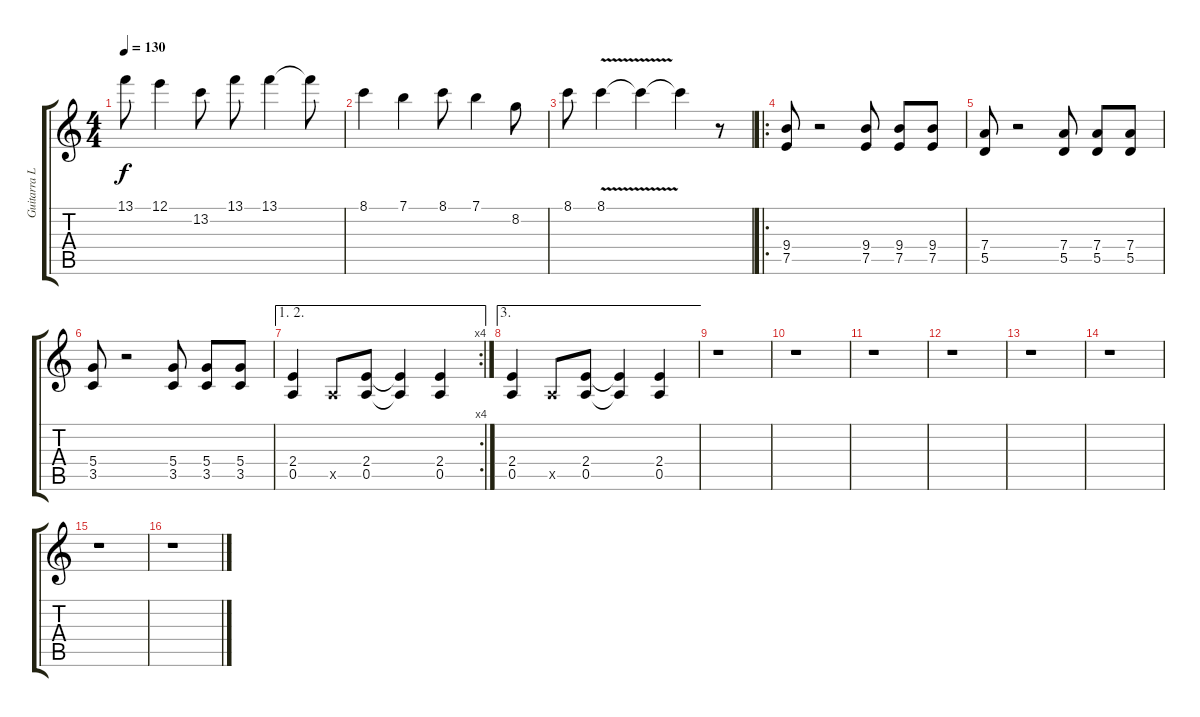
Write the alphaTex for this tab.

\track ("Guitarra Líder y Rítimica" "Guitarra L") {instrument distortionguitar}
\staff {score tabs}
\tuning (E4 B3 G3 D3 A2 E2) {hide}
\ts (4 4)
\tempo 130
\clef g2
\ks c
13.1.8{dy f} 12.1.4 13.2.8 13.1.8 13.1.4 13.1{t}.8 |
8.1.4 7.1.4 8.1.8 7.1.4 8.2.8 |
8.1.8 8.1{v}.4 8.1{t}.4 8.1{t}.4 r.8 |
\ro
(9.4 7.5).8{volume 16 instrument overdrivenguitar} r.2 (9.4 7.5).8 (9.4 7.5).8 (9.4 7.5).8 |
(7.4 5.5).8 r.2 (7.4 5.5).8 (7.4 5.5).8 (7.4 5.5).8 |
(5.4 3.5).8 r.2 (5.4 3.5).8 (5.4 3.5).8 (5.4 3.5).8 |
\ae (1 2)
\rc 4
(2.4 0.5).4 0.5{x}.8 (2.4 0.5).8 (2.4{t} 0.5{t}).4 (2.4 0.5).4 |
\ae 3
(2.4 0.5).4 0.5{x}.8 (2.4 0.5).8 (2.4{t} 0.5{t}).4 (2.4 0.5).4 |
r.1 |
r.1 |
r.1 |
r.1 |
r.1 |
r.1 |
r.1 |
r.1
